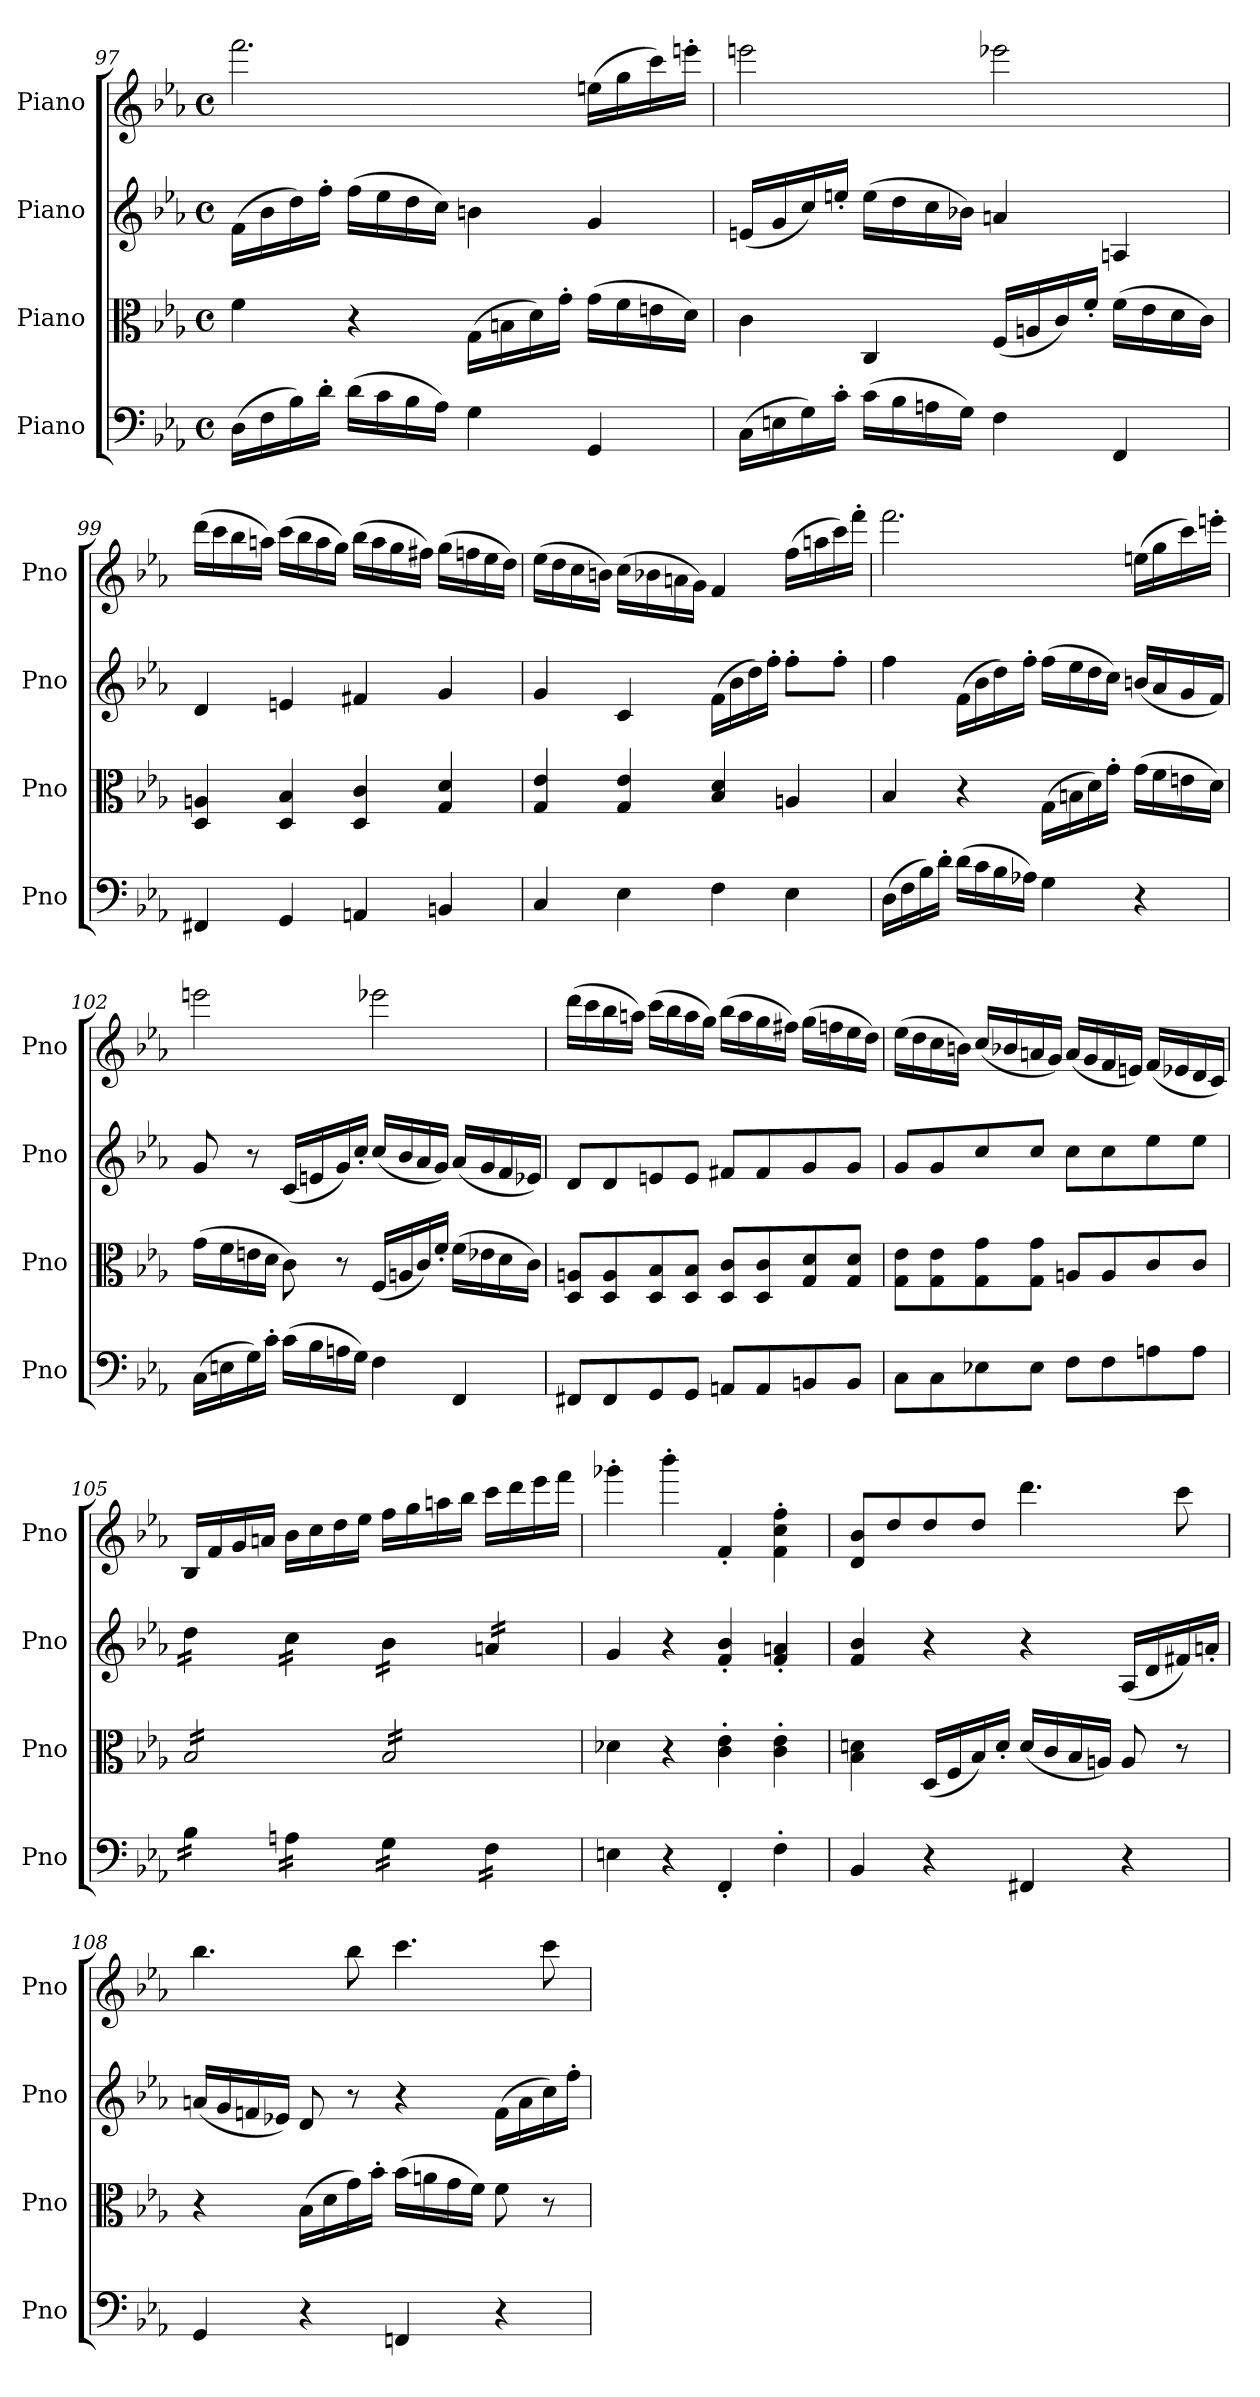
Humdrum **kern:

**kern	**kern	**kern	**kern
*part4	*part3	*part2	*part1
*staff4	*staff3	*staff2	*staff1
*I"Piano	*I"Piano	*I"Piano	*I"Piano
*I'Pno	*I'Pno	*I'Pno	*I'Pno
*clefF4	*clefC3	*clefG2	*clefG2
*k[b-e-a-]	*k[b-e-a-]	*k[b-e-a-]	*k[b-e-a-]
*M4/4	*M4/4	*M4/4	*M4/4
*met(c)	*met(c)	*met(c)	*met(c)
=97	=97	=97	=97
(16D\LL	4f\	(16f\LL	2.fff\
16F\	.	16b-\	.
16B-\)	.	16dd\)	.
16d'\JJ	.	16ff'\JJ	.
(16d\LL	4r	(16ff\LL	.
16c\	.	16ee-\	.
16B-\	.	16dd\	.
16A-\JJ)	.	16cc\JJ)	.
4G\	(16G\LL	4bn\	.
.	16Bn\	.	.
.	16d\)	.	.
.	16g'\JJ	.	.
4GG/	(16g\LL	4g/	(16een\LL
.	16f\	.	16gg\
.	16en\	.	16ccc\)
.	16d\JJ)	.	16eeen'\JJ
!!LO:LB:g=z
=98	=98	=98	=98
(16C\LL	4c\	(16en/LL	2eeen\
16En\	.	16g/	.
16G\)	.	16cc/)	.
16c'\JJ	.	16een'/JJ	.
(16c\LL	4C/	(16ee\LL	.
16B-\	.	16dd\	.
16An\	.	16cc\	.
16G\JJ)	.	16b-X\JJ)	.
4F\	(16F/LL	4an/	2eee-X\
.	16An/	.	.
.	16c/)	.	.
.	16f'/JJ	.	.
4FF/	(16f\LL	4An/	.
.	16e-\	.	.
.	16d\	.	.
.	16c\JJ)	.	.
=99	=99	=99	=99
4FF#X/	4D/ 4An/	4d/	(16ddd\LL
.	.	.	16ccc\
.	.	.	16bb-\
.	.	.	16aan\JJ)
4GG/	4D/ 4B-/	4en/	(16ccc\LL
.	.	.	16bb-\
.	.	.	16aa\
.	.	.	16gg\JJ)
4AAn/	4D/ 4c/	4f#X/	(16bb-\LL
.	.	.	16aa\
.	.	.	16gg\
.	.	.	16ff#X\JJ)
4BBn/	4G/ 4d/	4g/	(16gg\LL
.	.	.	16ffn\
.	.	.	16ee-\
.	.	.	16dd\JJ)
=100	=100	=100	=100
4C/	4G/ 4e-/	4g/	(16ee-\LL
.	.	.	16dd\
.	.	.	16cc\
.	.	.	16bn\JJ)
4E-\	4G/ 4e-/	4c/	(16cc\LL
.	.	.	16b-X\
.	.	.	16an\
.	.	.	16g\JJ)
4F\	4B-/ 4d/	(16f\LL	4f/
.	.	16b-\	.
.	.	16dd\)	.
.	.	16ff'\JJ	.
4E-\	4An/	8ff'\L	(16ff\LL
.	.	.	16aan\
.	.	8ff'\J	16ccc\)
.	.	.	16fff'\JJ
=101	=101	=101	=101
(16D\LL	4B-/	4ff\	2.fff\
16F\	.	.	.
16B-\)	.	.	.
16d'\JJ	.	.	.
(16d\LL	4r	(16f\LL	.
16c\	.	16b-\	.
16B-\	.	16dd\)	.
16A-X\JJ)	.	16ff'\JJ	.
4G\	(16G\LL	(16ff\LL	.
.	16Bn\	16ee-\	.
.	16d\)	16dd\	.
.	16g'\JJ	16cc\JJ)	.
4r	(16g\LL	(16bn/LL	(16een\LL
.	16f\	16a-/	16gg\
.	16en\	16g/	16ccc\)
.	16d\JJ)	16f/JJ)	16eeen'\JJ
!!LO:PB:g=z
=102	=102	=102	=102
(16C\LL	(16g\LL	8g/	2eeen\
16En\	16f\	.	.
16G\)	16en\	8r	.
16c'\JJ	16d\JJ	.	.
(16c\LL	8c\)	(16c/LL	.
16B-\	.	16en/	.
16An\	8r	16g/)	.
16G\JJ)	.	16cc'/JJ	.
4F\	(16F/LL	(16cc/LL	2eee-X\
.	16An/	16b-/	.
.	16c/)	16a-/	.
.	16f'/JJ	16g/JJ)	.
4FF/	(16f\LL	(16a-/LL	.
.	16e-X\	16g/	.
.	16d\	16f/	.
.	16c\JJ)	16e-X/JJ)	.
=103	=103	=103	=103
8FF#X/L	8D/ 8An/L	8d/L	(16ddd\LL
.	.	.	16ccc\
8FF#/	8D/ 8A/	8d/	16bb-\
.	.	.	16aan\JJ)
8GG/	8D/ 8B-/	8en/	(16ccc\LL
.	.	.	16bb-\
8GG/J	8D/ 8B-/J	8e/J	16aa\
.	.	.	16gg\JJ)
8AAn/L	8D/ 8c/L	8f#X/L	(16bb-\LL
.	.	.	16aa\
8AA/	8D/ 8c/	8f#/	16gg\
.	.	.	16ff#X\JJ)
8BBn/	8G/ 8d/	8g/	(16gg\LL
.	.	.	16ffn\
8BB/J	8G/ 8d/J	8g/J	16ee-\
.	.	.	16dd\JJ)
=104	=104	=104	=104
8C\L	8G\ 8e-\L	8g/L	(16ee-\LL
.	.	.	16dd\
8C\	8G\ 8e-\	8g/	16cc\
.	.	.	16bn\JJ)
8E-X\	8G\ 8g\	8cc/	(16cc/LL
.	.	.	16b-X/
8E-\J	8G\ 8g\J	8cc/J	16an/
.	.	.	16g/JJ)
8F\L	8An/L	8cc\L	(16a/LL
.	.	.	16g/
8F\	8A/	8cc\	16f/
.	.	.	16en/JJ)
8An\	8c/	8ee-\	(16f/LL
.	.	.	16e-X/
8A\J	8c/J	8ee-\J	16d/
.	.	.	16c/JJ)
=105	=105	=105	=105
*tremolo	*	*	*
*	*tremolo	*	*
*	*	*tremolo	*
16B-\LL	16B-/LL	16dd\LL	16B-/LL
16B-\	16B-/	16dd\	16f/
16B-\	16B-/	16dd\	16g/
16B-\JJ	16B-/	16dd\JJ	16an/JJ
16An\LL	16B-/	16cc\LL	16b-\LL
16An\	16B-/	16cc\	16cc\
16An\	16B-/	16cc\	16dd\
16An\JJ	16B-/JJ	16cc\JJ	16ee-\JJ
16G\LL	16B-/LL	16b-\LL	16ff\LL
16G\	16B-/	16b-\	16gg\
16G\	16B-/	16b-\	16aan\
16G\JJ	16B-/	16b-\JJ	16bb-\JJ
16F\LL	16B-/	16an/LL	16ccc\LL
16F\	16B-/	16an/	16ddd\
16F\	16B-/	16an/	16eee-\
16F\JJ	16B-/JJ	16an/JJ	16fff\JJ
*	*	*Xtremolo	*
*	*Xtremolo	*	*
*Xtremolo	*	*	*
=106	=106	=106	=106
4En\	4d-X\	4g/	4ggg-X'\
4r	4r	4r	4bbb-'\
4FF'/	4c\' 4e-\'	4f/' 4b-/'	4f'/
4F'\	4c\' 4e-\'	4f/' 4an/'	4f\' 4cc\' 4ff\'
!!LO:LB:g=z
=107	=107	=107	=107
4BB-/	4B-\ 4dn\	4f/ 4b-/	8d/ 8b-/L
.	.	.	8dd/
4r	(16D/LL	4r	8dd/
.	16F/	.	.
.	16B-/)	.	8dd/J
.	16d'/JJ	.	.
4FF#X/	(16d/LL	4r	4.ddd\
.	16c/	.	.
.	16B-/	.	.
.	16An/JJ)	.	.
4r	8A/	(16A-/LL	.
.	.	16d/	.
.	8r	16f#X/)	8ccc\
.	.	16an'/JJ	.
=108	=108	=108	=108
4GG/	4r	(16an/LL	4.bb-\
.	.	16g/	.
.	.	16fn/	.
.	.	16e-X/JJ)	.
4r	(16B-\LL	8d/	.
.	16d\	.	.
.	16g\)	8r	8bb-\
.	16b-'\JJ	.	.
4FFn/	(16b-\LL	4r	4.ccc\
.	16an\	.	.
.	16g\	.	.
.	16f\JJ)	.	.
4r	8f\	(16f\LL	.
.	.	16a\	.
.	8r	16cc\)	8ccc\
.	.	16ff'\JJ	.
=	=	=	=
*-	*-	*-	*-
